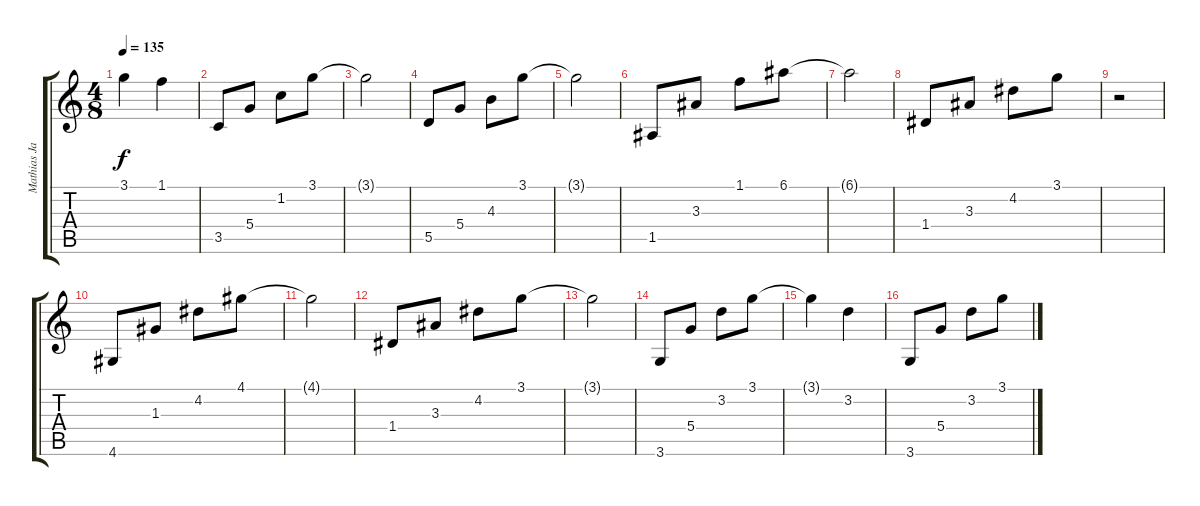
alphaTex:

\track ("Mathias Jabs" "Mathias Ja") {instrument distortionguitar}
\staff {score tabs}
\tuning (E4 B3 G3 D3 A2 E2) {hide}
\ts (4 8)
\tempo 135
\clef g2
\ks c
3.1{t}.4{dy f} 1.1.4 |
3.5.8 5.4.8 1.2.8 3.1.8 |
3.1{t}.2 |
5.5.8 5.4.8 4.3.8 3.1.8 |
3.1{t}.2 |
1.5.8 3.3.8 1.1.8 6.1.8 |
6.1{t}.2 |
1.4.8 3.3.8 4.2.8 3.1.8 |
r.2 |
4.6.8 1.3.8 4.2.8 4.1.8 |
4.1{t}.2 |
1.4.8 3.3.8 4.2.8 3.1.8 |
3.1{t}.2 |
3.6.8 5.4.8 3.2.8 3.1.8 |
3.1{t}.4 3.2.4 |
3.6.8 5.4.8 3.2.8 3.1.8
